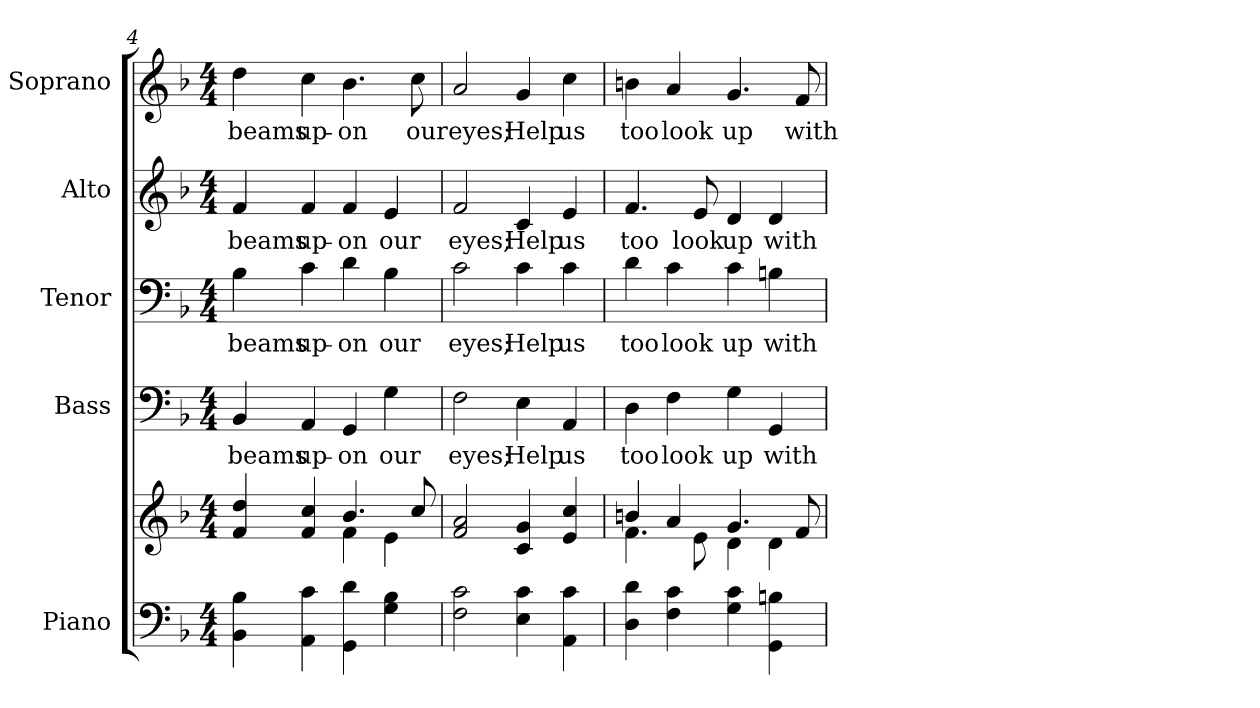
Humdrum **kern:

**kern	**kern	**kern	**text	**kern	**text	**kern	**text	**kern	**text
*part5	*part5	*part4	*part4	*part3	*part3	*part2	*part2	*part1	*part1
*staff6	*staff5	*staff4	*staff4	*staff3	*staff3	*staff2	*staff2	*staff1	*staff1
*I"Piano	*	*I"Bass	*	*I"Tenor	*	*I"Alto	*	*I"Soprano	*
*I'Pno.	*	*I'B.	*	*I'T.	*	*I'A.	*	*I'S.	*
*clefF4	*clefG2	*clefF4	*	*clefF4	*	*clefG2	*	*clefG2	*
*k[b-]	*k[b-]	*k[b-]	*	*k[b-]	*	*k[b-]	*	*k[b-]	*
*d:	*d:	*d:	*	*d:	*	*d:	*	*d:	*
*M4/4	*M4/4	*M4/4	*	*M4/4	*	*M4/4	*	*M4/4	*
=4	=4	=4	=4	=4	=4	=4	=4	=4	=4
*	*^	*	*	*	*	*	*	*	*
!	!	!	!	!LO:LY:b:color=#000000	!	!	!	!	!	!
!	!	!	!	!	!	!LO:LY:b:color=#000000	!	!	!	!
!	!	!	!	!	!	!	!	!LO:LY:b:color=#000000	!	!
!	!	!	!	!	!	!	!	!	!	!LO:LY:b:color=#000000
4BB-i\ 4B-i	4fi/ 4ddi	2ryy	4BB-i/	beams	4B-i\	beams	4fi/	beams	4ddi\	beams
!	!	!	!	!LO:LY:b:color=#000000	!	!	!	!	!	!
!	!	!	!	!	!	!LO:LY:b:color=#000000	!	!	!	!
!	!	!	!	!	!	!	!	!LO:LY:b:color=#000000	!	!
!	!	!	!	!	!	!	!	!	!	!LO:LY:b:color=#000000
4AAi\ 4ci	4fi/ 4cci	.	4AAi/	up-	4ci\	up-	4fi/	up-	4cci\	up-
!	!	!	!	!LO:LY:b:color=#000000	!	!	!	!	!	!
!	!	!	!	!	!	!LO:LY:b:color=#000000	!	!	!	!
!	!	!	!	!	!	!	!	!LO:LY:b:color=#000000	!	!
!	!	!	!	!	!	!	!	!	!	!LO:LY:b:color=#000000
4GGi\ 4di	4.b-i/	4fi\	4GGi/	-on	4di\	-on	4fi/	-on	4.b-i\	-on
!	!	!	!	!LO:LY:b:color=#000000	!	!	!	!	!	!
!	!	!	!	!	!	!LO:LY:b:color=#000000	!	!	!	!
!	!	!	!	!	!	!	!	!LO:LY:b:color=#000000	!	!
4Gi\ 4B-i	.	4ei\	4Gi\	our	4B-i\	our	4ei/	our	.	.
!	!	!	!	!	!	!	!	!	!	!LO:LY:b:color=#000000
.	8cci/	.	.	.	.	.	.	.	8cci\	our
*	*v	*v	*	*	*	*	*	*	*	*
=5	=5	=5	=5	=5	=5	=5	=5	=5	=5
!	!	!	!LO:LY:b:color=#000000	!	!	!	!	!	!
!	!	!	!	!	!LO:LY:b:color=#000000	!	!	!	!
!	!	!	!	!	!	!	!LO:LY:b:color=#000000	!	!
!	!	!	!	!	!	!	!	!	!LO:LY:b:color=#000000
2Fi\ 2ci	2fi/ 2ai	2Fi\	eyes;	2ci\	eyes;	2fi/	eyes;	2ai/	eyes;
!	!	!	!LO:LY:b:color=#000000	!	!	!	!	!	!
!	!	!	!	!	!LO:LY:b:color=#000000	!	!	!	!
!	!	!	!	!	!	!	!LO:LY:b:color=#000000	!	!
!	!	!	!	!	!	!	!	!	!LO:LY:b:color=#000000
4Ei\ 4ci	4ci/ 4gi	4Ei\	Help	4ci\	Help	4ci/	Help	4gi/	Help
!	!	!	!LO:LY:b:color=#000000	!	!	!	!	!	!
!	!	!	!	!	!LO:LY:b:color=#000000	!	!	!	!
!	!	!	!	!	!	!	!LO:LY:b:color=#000000	!	!
!	!	!	!	!	!	!	!	!	!LO:LY:b:color=#000000
4AAi\ 4ci	4ei/ 4cci	4AAi/	us	4ci\	us	4ei/	us	4cci\	us
!!LO:PB:g=z
=6	=6	=6	=6	=6	=6	=6	=6	=6	=6
*	*^	*	*	*	*	*	*	*	*
!	!	!	!	!LO:LY:b:color=#000000	!	!	!	!	!	!
!	!	!	!	!	!	!LO:LY:b:color=#000000	!	!	!	!
!	!	!	!	!	!	!	!	!LO:LY:b:color=#000000	!	!
!	!	!	!	!	!	!	!	!	!	!LO:LY:b:color=#000000
4Di\ 4di	4bni/	4.fi\	4Di\	too	4di\	too	4.fi/	too	4bni\	too
!	!	!	!	!LO:LY:b:color=#000000	!	!	!	!	!	!
!	!	!	!	!	!	!LO:LY:b:color=#000000	!	!	!	!
!	!	!	!	!	!	!	!	!	!	!LO:LY:b:color=#000000
4Fi\ 4ci	4ai/	.	4Fi\	look	4ci\	look	.	.	4ai/	look
!	!	!	!	!	!	!	!	!LO:LY:b:color=#000000	!	!
.	.	8ei\	.	.	.	.	8ei/	look	.	.
!	!	!	!	!LO:LY:b:color=#000000	!	!	!	!	!	!
!	!	!	!	!	!	!LO:LY:b:color=#000000	!	!	!	!
!	!	!	!	!	!	!	!	!LO:LY:b:color=#000000	!	!
!	!	!	!	!	!	!	!	!	!	!LO:LY:b:color=#000000
4Gi\ 4ci	4.gi/	4di\	4Gi\	up	4ci\	up	4di/	up	4.gi/	up
!	!	!	!	!LO:LY:b:color=#000000	!	!	!	!	!	!
!	!	!	!	!	!	!LO:LY:b:color=#000000	!	!	!	!
!	!	!	!	!	!	!	!	!LO:LY:b:color=#000000	!	!
4GGi\ 4Bni	.	4di\	4GGi/	with	4Bni\	with	4di/	with	.	.
!	!	!	!	!	!	!	!	!	!	!LO:LY:b:color=#000000
.	8fi/	.	.	.	.	.	.	.	8fi/	with
*	*v	*v	*	*	*	*	*	*	*	*
=	=	=	=	=	=	=	=	=	=
*-	*-	*-	*-	*-	*-	*-	*-	*-	*-
